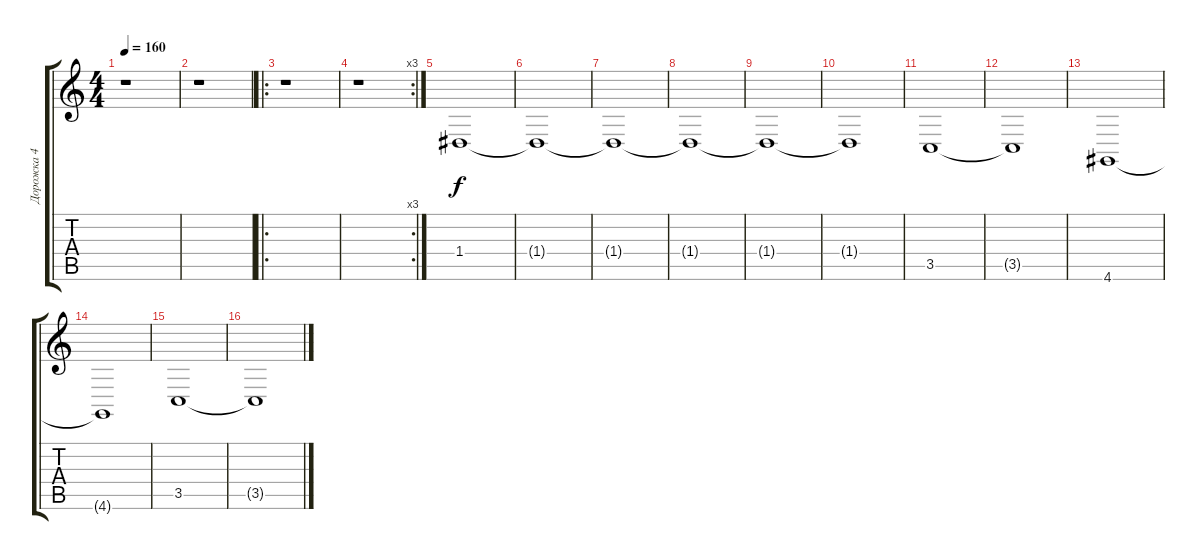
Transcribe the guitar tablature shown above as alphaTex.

\track ("Дорожка 4" "Дорожка 4") {instrument synthstrings1}
\staff {score tabs}
\tuning (E4 B3 G3 D3 A2 E2) {hide}
\ts (4 4)
\tempo 160
\clef g2
\ks c
r.1{dy f} |
r.1 |
\ro
r.1 |
\rc 3
r.1 |
1.4.1 |
1.4{t}.1 |
1.4{t}.1 |
1.4{t}.1 |
1.4{t}.1 |
1.4{t}.1 |
3.5.1 |
3.5{t}.1 |
4.6.1 |
4.6{t}.1 |
3.5.1 |
3.5{t}.1
